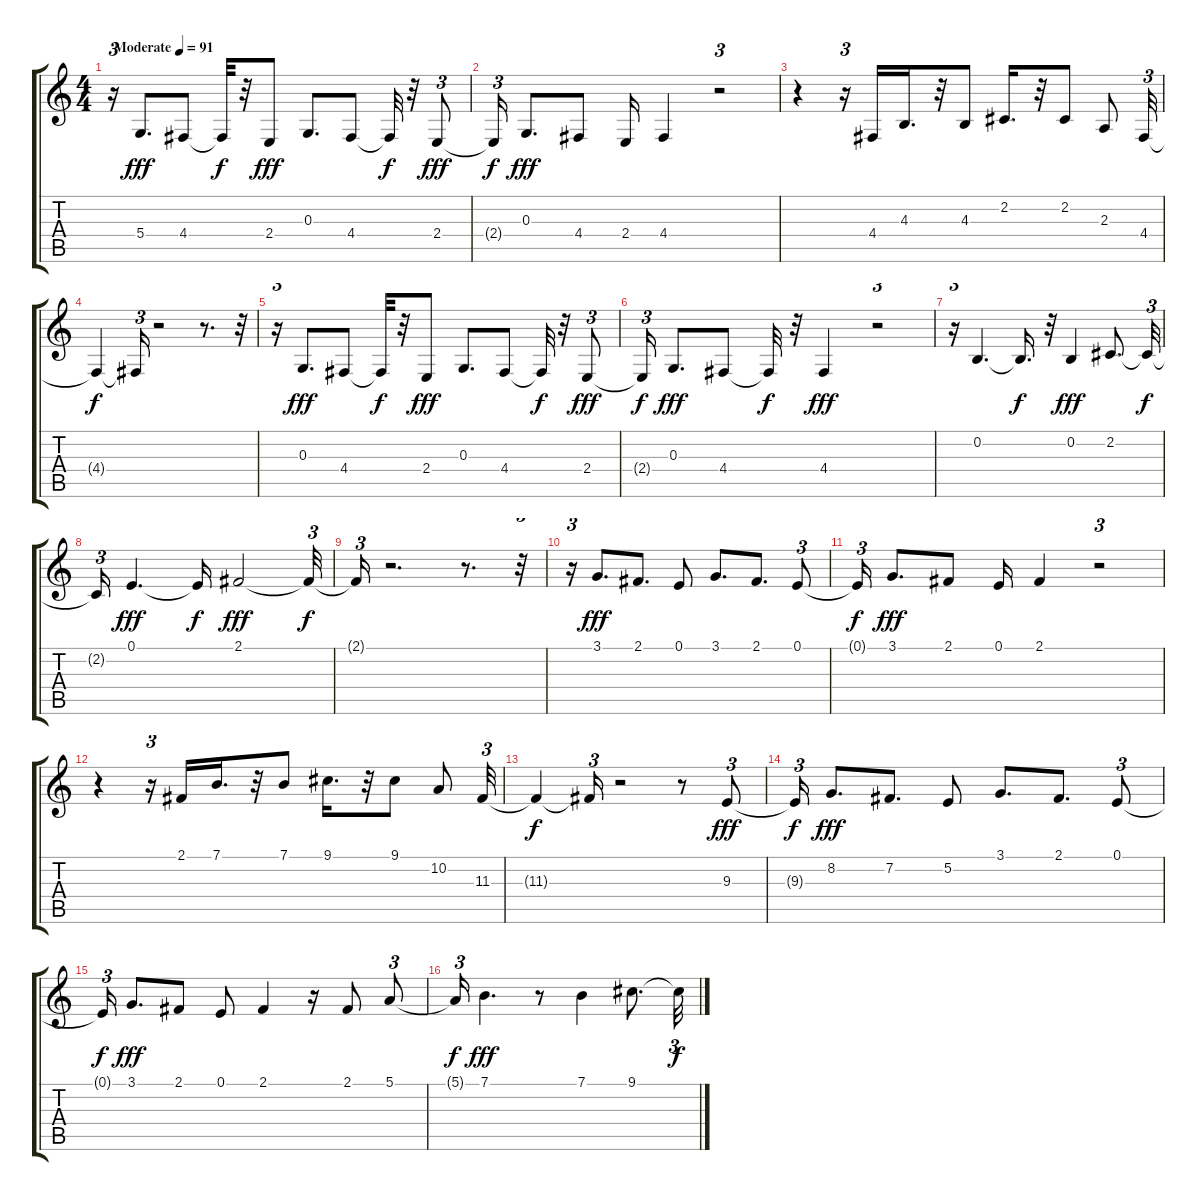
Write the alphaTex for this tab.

\track "" {instrument clarinet}
\staff {score tabs}
\tuning (E4 B3 G3 D3 A2 E2) {hide}
\ts (4 4)
\tempo (91 "Moderate")
\clef g2
\ks c
r.16{tu (3 2) dy fff instrument clarinet} 5.4.8{d} 4.4.8 4.4{t}.32{dy f} r.32 2.4.8{dy fff} 0.3.8{d} 4.4.8 4.4{t}.32{dy f} r.32 2.4.8{tu (3 2) dy fff} |
2.4{t}.16{tu (3 2) dy f} 0.3.8{d dy fff} 4.4.8 2.4.16 4.4.4 r.2{tu (3 2)} |
r.4 r.16{tu (3 2)} 4.4.16 4.3.16{d} r.32 4.3.8 2.2.16{d} r.32 2.2.8 2.3.8 4.4.32{tu (3 2)} |
4.4{t}.4{dy f} 4.4{t}.16{tu (3 2)} r.2 r.8{d} r.32{tu (3 2)} |
r.16{tu (3 2)} 0.3.8{d dy fff} 4.4.8 4.4{t}.32{dy f} r.32 2.4.8{dy fff} 0.3.8{d} 4.4.8 4.4{t}.32{dy f} r.32 2.4.8{tu (3 2) dy fff} |
2.4{t}.16{tu (3 2) dy f} 0.3.8{d dy fff} 4.4.8 4.4{t}.32{dy f} r.32 4.4.4{dy fff} r.2{tu (3 2)} |
r.16{tu (3 2)} 0.2.4{d} 0.2{t}.16{d dy f} r.32 0.2.4{dy fff} 2.2.8{d} 2.2{t}.32{tu (3 2) dy f} |
2.2{t}.16{tu (3 2)} 0.1.4{d dy fff} 0.1{t}.16{dy f} 2.1.2{dy fff} 2.1{t}.32{tu (3 2) dy f} |
2.1{t}.16{tu (3 2)} r.2{d} r.8{d} r.32{tu (3 2)} |
r.16{tu (3 2)} 3.1.8{d dy fff} 2.1.8{d} 0.1.8 3.1.8{d} 2.1.8{d} 0.1.8{tu (3 2)} |
0.1{t}.16{tu (3 2) dy f} 3.1.8{d dy fff} 2.1.8 0.1.16 2.1.4 r.2{tu (3 2)} |
r.4 r.16{tu (3 2)} 2.1.16 7.1.16{d} r.32 7.1.8 9.1.16{d} r.32 9.1.8 10.2.8 11.3.32{tu (3 2)} |
11.3{t}.4{dy f} 11.3{t}.16{tu (3 2)} r.2 r.8 9.3.8{tu (3 2) dy fff} |
9.3{t}.16{tu (3 2) dy f} 8.2.8{d dy fff} 7.2.8{d} 5.2.8 3.1.8{d} 2.1.8{d} 0.1.8{tu (3 2)} |
0.1{t}.16{tu (3 2) dy f} 3.1.8{d dy fff} 2.1.8 0.1.8 2.1.4 r.16 2.1.8 5.1.8{tu (3 2)} |
5.1{t}.16{tu (3 2) dy f} 7.1.4{d dy fff} r.8 7.1.4 9.1.8{d} 9.1{t}.32{tu (3 2) dy f}
